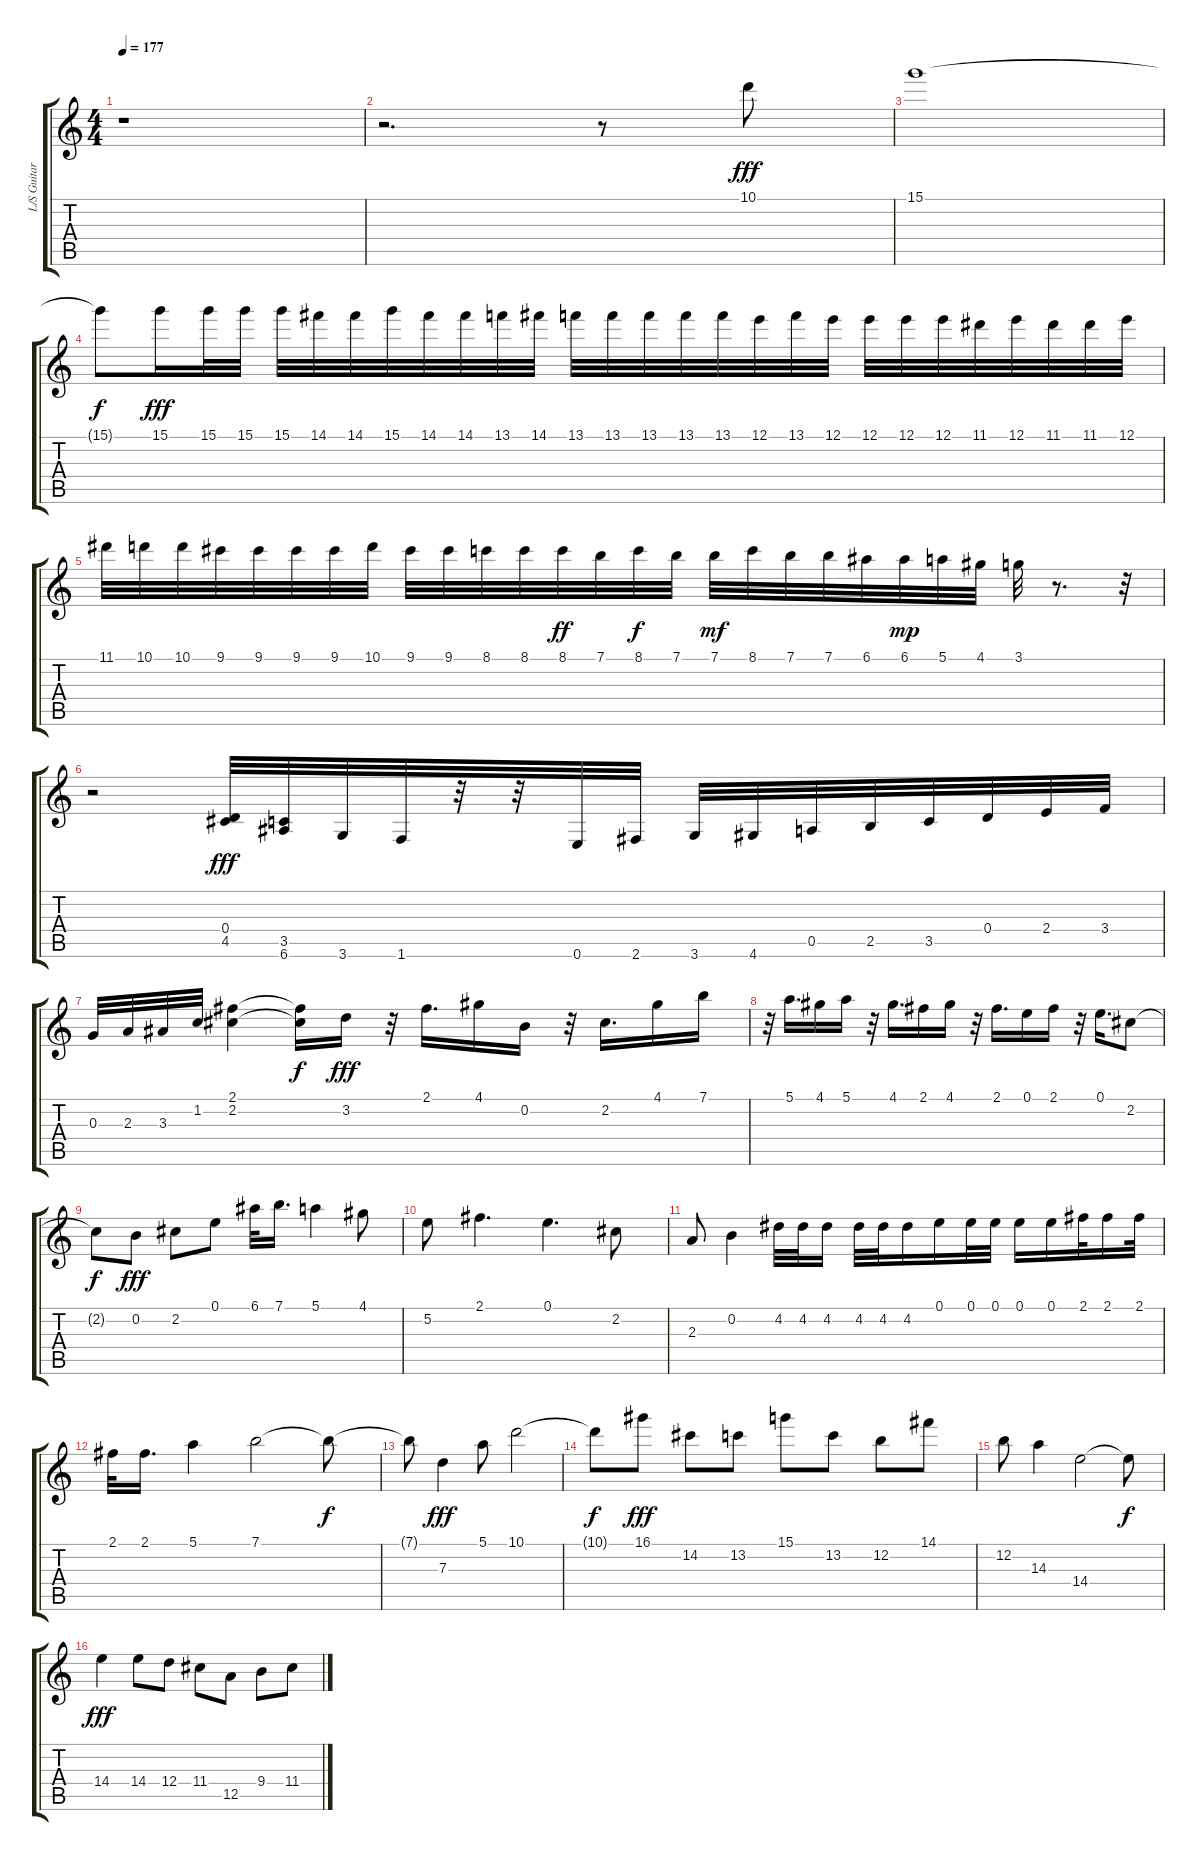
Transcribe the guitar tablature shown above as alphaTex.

\track ("L/S Guitar Echo" "L/S Guitar") {instrument overdrivenguitar}
\staff {score tabs}
\tuning (E4 B3 G3 D3 A2 E2) {hide}
\ts (4 4)
\tempo 177
\clef g2
\ks c
r.1{dy f} |
r.2{d} r.8 10.1.8{dy fff} |
15.1.1 |
15.1{t}.8{dy f} 15.1.16{dy fff} 15.1.32 15.1.32 15.1.32 14.1.32 14.1.32 15.1.32 14.1.32 14.1.32 13.1.32 14.1.32 13.1.32 13.1.32 13.1.32 13.1.32 13.1.32 12.1.32 13.1.32 12.1.32 12.1.32 12.1.32 12.1.32 11.1.32 12.1.32 11.1.32 11.1.32 12.1.32 |
11.1.32 10.1.32 10.1.32 9.1.32 9.1.32 9.1.32 9.1.32 10.1.32 9.1.32 9.1.32 8.1.32 8.1.32 8.1.32{dy ff} 7.1.32 8.1.32{dy f} 7.1.32 7.1.32{dy mf} 8.1.32 7.1.32 7.1.32 6.1.32 6.1.32{dy mp} 5.1.32 4.1.32 3.1.32 r.8{d} r.32 |
r.2 (0.4 4.5).32{dy fff} (3.5 6.6).32 3.6.32 1.6.32 r.32 r.32 0.6.32 2.6.32 3.6.32 4.6.32 0.5.32 2.5.32 3.5.32 0.4.32 2.4.32 3.4.32 |
0.3.32 2.3.32 3.3.32 1.2.32 (2.1 2.2).4 (2.1{t} 2.2{t}).16{dy f} 3.2.16{dy fff} r.32 2.1.16{d} 4.1.16 0.2.16 r.32 2.2.16{d} 4.1.16 7.1.16 |
r.32 5.1.16{d} 4.1.16 5.1.16 r.32 4.1.16{d} 2.1.16 4.1.16 r.32 2.1.16{d} 0.1.16 2.1.16 r.32 0.1.16{d} 2.2.8 |
2.2{t}.8{dy f} 0.2.8{dy fff} 2.2.8 0.1.8 6.1.32 7.1.16{d} 5.1.4 4.1.8 |
5.2.8 2.1.4{d} 0.1.4{d} 2.2.8 |
2.3.8 0.2.4 4.2.32 4.2.32 4.2.16 4.2.32 4.2.32 4.2.16 0.1.16 0.1.32 0.1.32 0.1.16 0.1.16 2.1.32 2.1.16 2.1.32 |
2.1.32 2.1.16{d} 5.1.4 7.1.2 7.1{t}.8{dy f} |
7.1{t}.8 7.3.4{dy fff} 5.1.8 10.1.2 |
10.1{t}.8{dy f} 16.1.8{dy fff} 14.2.8 13.2.8 15.1.8 13.2.8 12.2.8 14.1.8 |
12.2.8 14.3.4 14.4.2 14.4{t}.8{dy f} |
14.4.4{dy fff} 14.4.8 12.4.8 11.4.8 12.5.8 9.4.8 11.4.8
